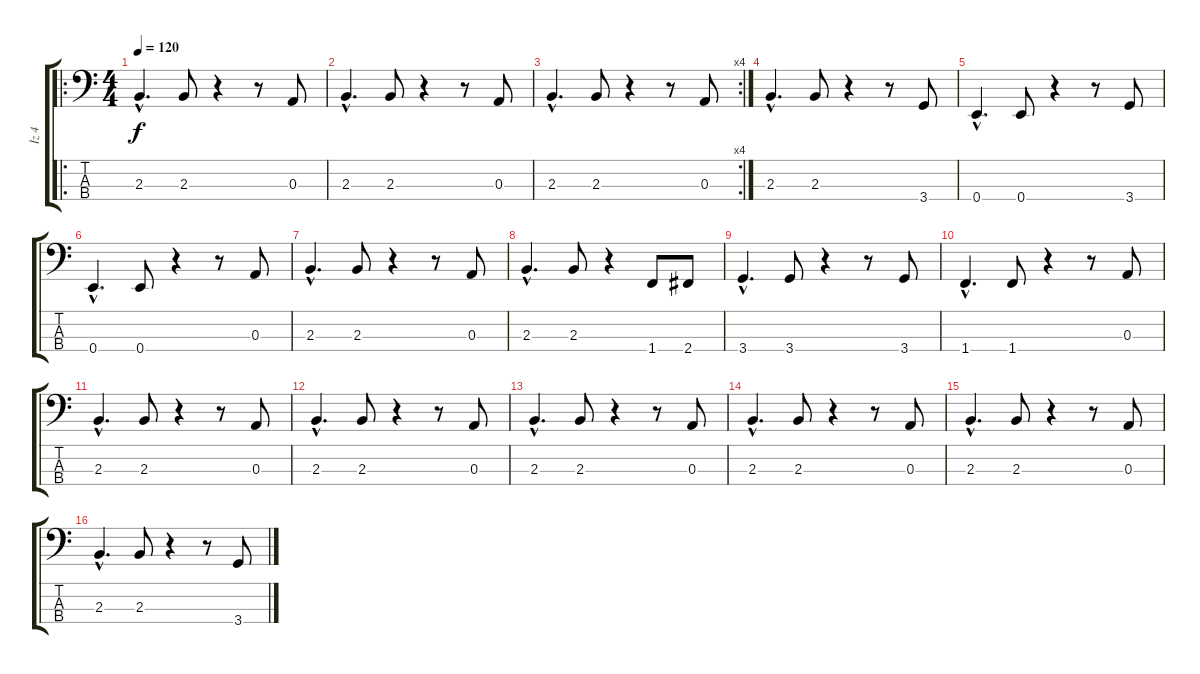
\track ("İz 4" "İz 4") {instrument electricbassfinger}
\staff {score tabs}
\tuning (G2 D2 A1 E1) {hide}
\ro
\ts (4 4)
\tempo 120
\clef f4
\ks c
2.3{hac}.4{d dy f instrument electricbassfinger} 2.3.8 r.4 r.8 0.3.8 |
2.3{hac}.4{d} 2.3.8 r.4 r.8 0.3.8 |
\rc 4
2.3{hac}.4{d} 2.3.8 r.4 r.8 0.3.8 |
2.3{hac}.4{d} 2.3.8 r.4 r.8 3.4.8 |
0.4{hac}.4{d} 0.4.8 r.4 r.8 3.4.8 |
0.4{hac}.4{d} 0.4.8 r.4 r.8 0.3.8 |
2.3{hac}.4{d} 2.3.8 r.4 r.8 0.3.8 |
2.3{hac}.4{d} 2.3.8 r.4 1.4.8 2.4.8 |
3.4{hac}.4{d} 3.4.8 r.4 r.8 3.4.8 |
1.4{hac}.4{d} 1.4.8 r.4 r.8 0.3.8 |
2.3{hac}.4{d} 2.3.8 r.4 r.8 0.3.8 |
2.3{hac}.4{d} 2.3.8 r.4 r.8 0.3.8 |
2.3{hac}.4{d} 2.3.8 r.4 r.8 0.3.8 |
2.3{hac}.4{d} 2.3.8 r.4 r.8 0.3.8 |
2.3{hac}.4{d} 2.3.8 r.4 r.8 0.3.8 |
2.3{hac}.4{d} 2.3.8 r.4 r.8 3.4.8
